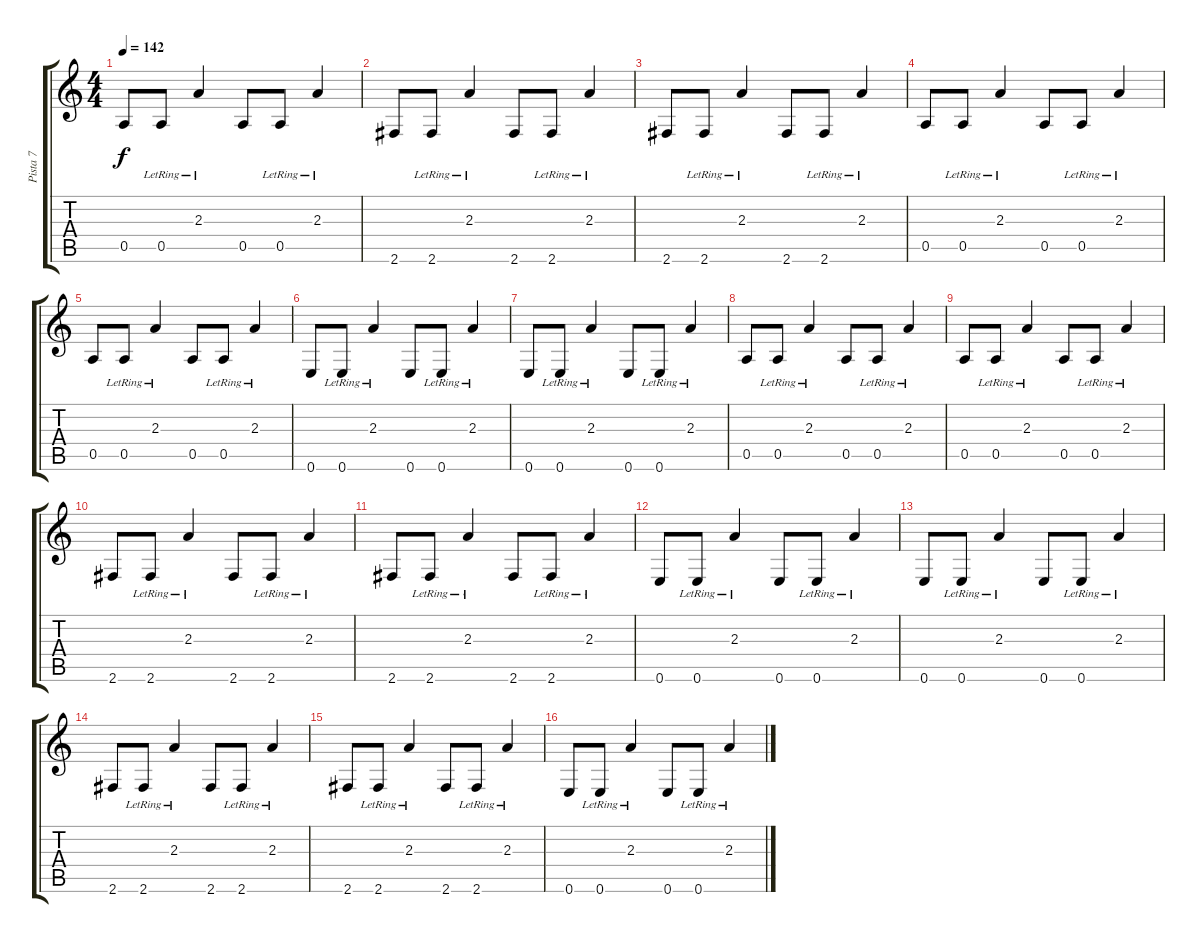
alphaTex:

\track ("Pista 7" "Pista 7") {instrument acousticguitarsteel}
\staff {score tabs}
\tuning (E4 B3 G3 D3 A2 E2) {hide}
\ts (4 4)
\tempo 142
\clef g2
\ks c
0.5.8{dy f} 0.5{lr}.8 2.3{lr}.4 0.5.8 0.5{lr}.8 2.3{lr}.4 |
2.6.8 2.6{lr}.8 2.3{lr}.4 2.6.8 2.6{lr}.8 2.3{lr}.4 |
2.6.8 2.6{lr}.8 2.3{lr}.4 2.6.8 2.6{lr}.8 2.3{lr}.4 |
0.5.8 0.5{lr}.8 2.3{lr}.4 0.5.8 0.5{lr}.8 2.3{lr}.4 |
0.5.8 0.5{lr}.8 2.3{lr}.4 0.5.8 0.5{lr}.8 2.3{lr}.4 |
0.6.8 0.6{lr}.8 2.3{lr}.4 0.6.8 0.6{lr}.8 2.3{lr}.4 |
0.6.8 0.6{lr}.8 2.3{lr}.4 0.6.8 0.6{lr}.8 2.3{lr}.4 |
0.5.8 0.5{lr}.8 2.3{lr}.4 0.5.8 0.5{lr}.8 2.3{lr}.4 |
0.5.8 0.5{lr}.8 2.3{lr}.4 0.5.8 0.5{lr}.8 2.3{lr}.4 |
2.6.8 2.6{lr}.8 2.3{lr}.4 2.6.8 2.6{lr}.8 2.3{lr}.4 |
2.6.8 2.6{lr}.8 2.3{lr}.4 2.6.8 2.6{lr}.8 2.3{lr}.4 |
0.6.8 0.6{lr}.8 2.3{lr}.4 0.6.8 0.6{lr}.8 2.3{lr}.4 |
0.6.8 0.6{lr}.8 2.3{lr}.4 0.6.8 0.6{lr}.8 2.3{lr}.4 |
2.6.8 2.6{lr}.8 2.3{lr}.4 2.6.8 2.6{lr}.8 2.3{lr}.4 |
2.6.8 2.6{lr}.8 2.3{lr}.4 2.6.8 2.6{lr}.8 2.3{lr}.4 |
0.6.8 0.6{lr}.8 2.3{lr}.4 0.6.8 0.6{lr}.8 2.3{lr}.4
